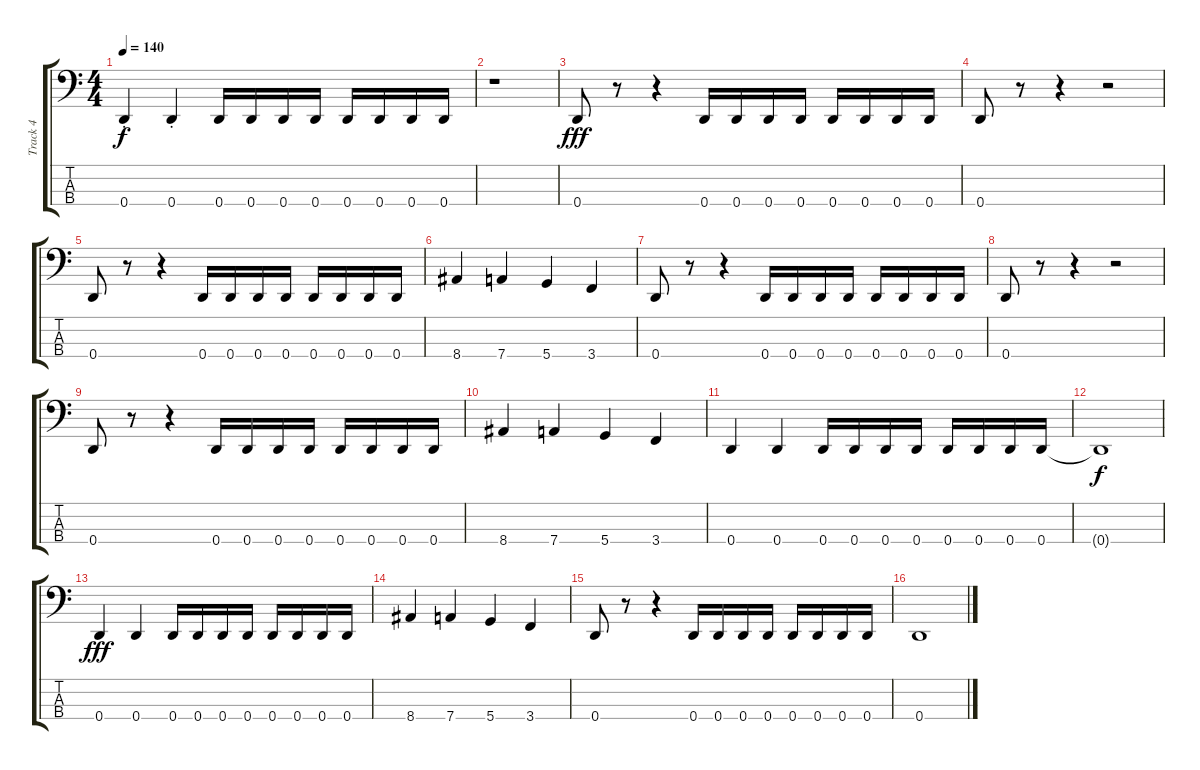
\track ("Track 4" "Track 4") {instrument electricbasspick}
\staff {score tabs}
\tuning (G2 D2 A1 D1) {hide}
\ts (4 4)
\tempo 140
\clef f4
\ks c
0.4{st}.4{dy f} 0.4{st}.4 0.4.16 0.4.16 0.4.16 0.4.16 0.4.16 0.4.16 0.4.16 0.4.16 |
r.1 |
0.4.8{dy fff} r.8 r.4 0.4.16 0.4.16 0.4.16 0.4.16 0.4.16 0.4.16 0.4.16 0.4.16 |
0.4.8 r.8 r.4 r.2 |
0.4.8 r.8 r.4 0.4.16 0.4.16 0.4.16 0.4.16 0.4.16 0.4.16 0.4.16 0.4.16 |
8.4.4 7.4.4 5.4.4 3.4.4 |
0.4.8 r.8 r.4 0.4.16 0.4.16 0.4.16 0.4.16 0.4.16 0.4.16 0.4.16 0.4.16 |
0.4.8 r.8 r.4 r.2 |
0.4.8 r.8 r.4 0.4.16 0.4.16 0.4.16 0.4.16 0.4.16 0.4.16 0.4.16 0.4.16 |
8.4.4 7.4.4 5.4.4 3.4.4 |
0.4.4 0.4.4 0.4.16 0.4.16 0.4.16 0.4.16 0.4.16 0.4.16 0.4.16 0.4.16 |
0.4{t}.1{dy f} |
0.4.4{dy fff} 0.4.4 0.4.16 0.4.16 0.4.16 0.4.16 0.4.16 0.4.16 0.4.16 0.4.16 |
8.4.4 7.4.4 5.4.4 3.4.4 |
0.4.8 r.8 r.4 0.4.16 0.4.16 0.4.16 0.4.16 0.4.16 0.4.16 0.4.16 0.4.16 |
0.4.1
